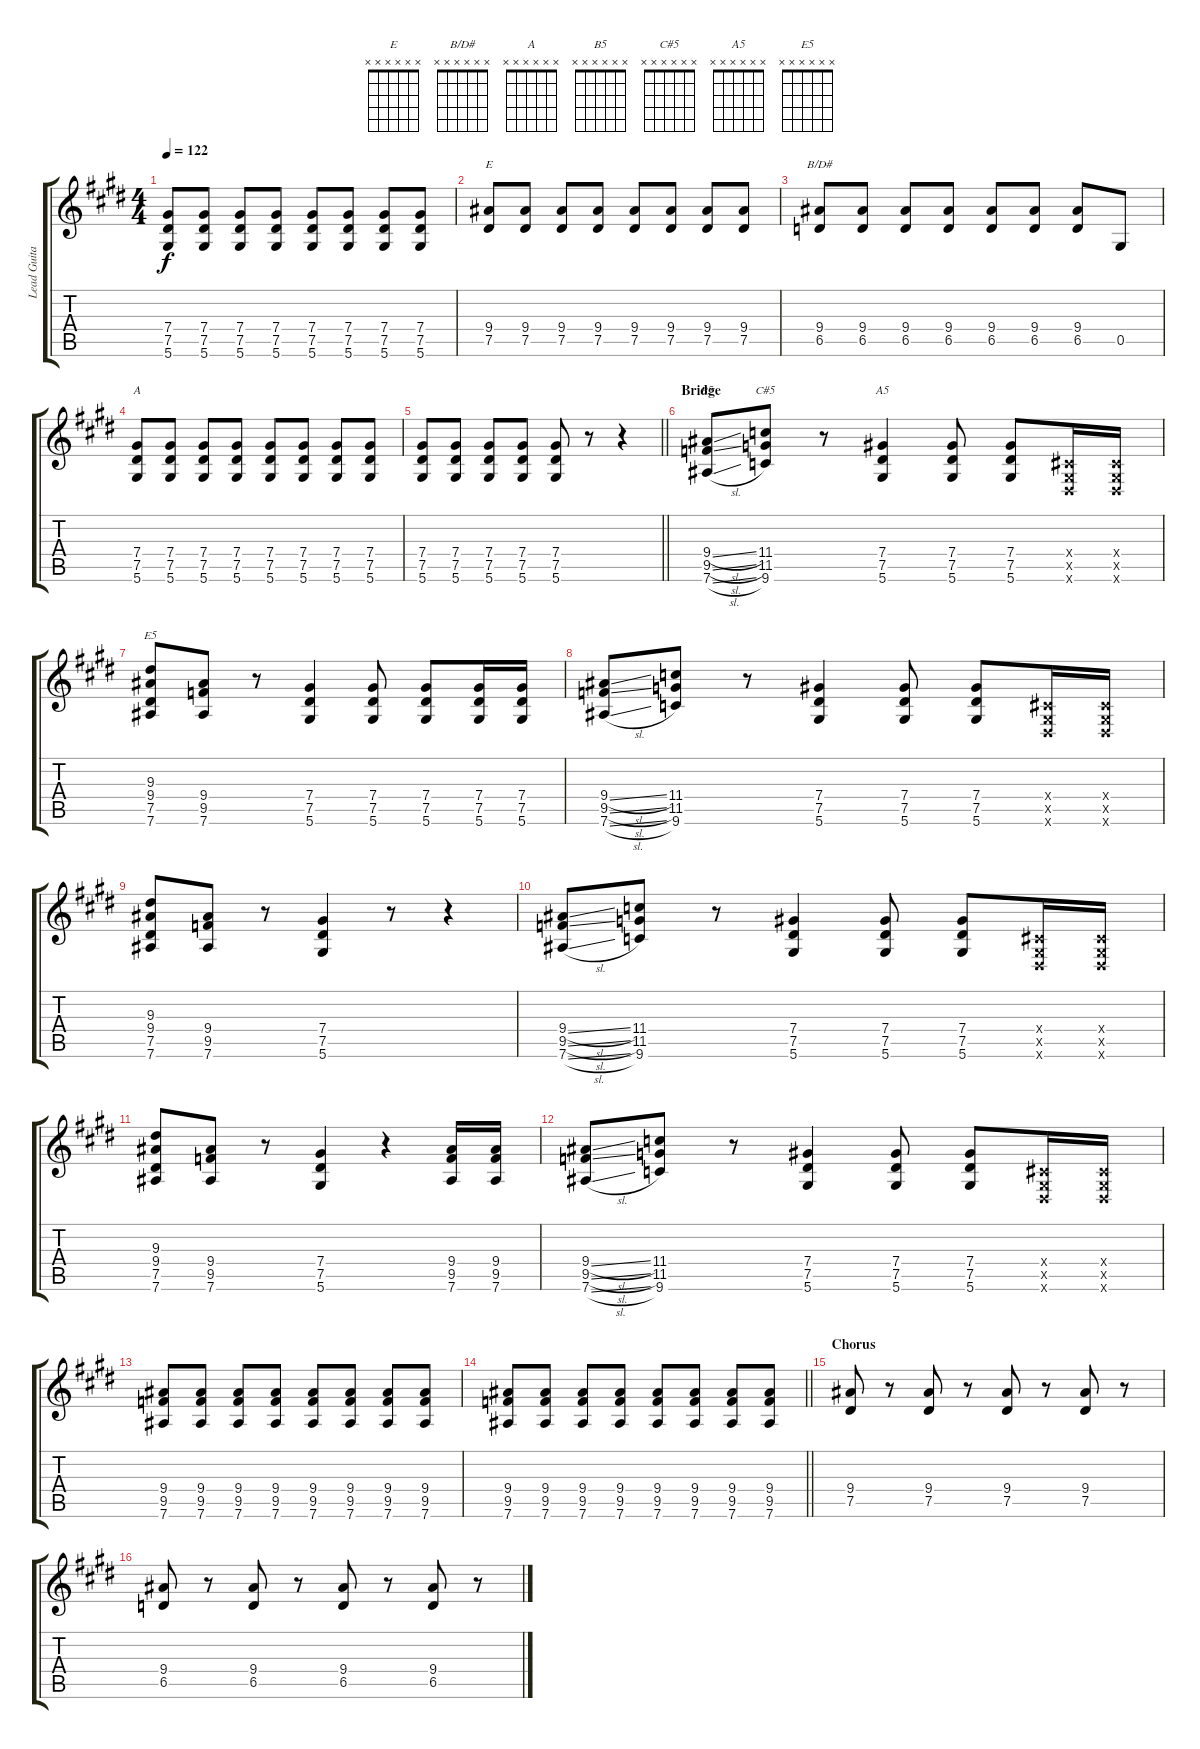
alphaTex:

\track ("Lead Guitar" "Lead Guita") {instrument electricguitarclean}
\staff {score tabs}
\tuning (Eb4 Bb3 Gb3 Db3 Ab2 Eb2) {hide}
\chord ("E" x x x x x x)
\chord ("B/D#" x x x x x x)
\chord ("A" x x x x x x)
\chord ("B5" x x x x x x)
\chord ("C#5" x x x x x x)
\chord ("A5" x x x x x x)
\chord ("E5" x x x x x x)
\ts (4 4)
\tempo 122
\clef g2
\ks e
(7.4 7.5 5.6).8{dy f} (7.4 7.5 5.6).8 (7.4 7.5 5.6).8 (7.4 7.5 5.6).8 (7.4 7.5 5.6).8 (7.4 7.5 5.6).8 (7.4 7.5 5.6).8 (7.4 7.5 5.6).8 |
(9.4 7.5).8{ch "E"} (9.4 7.5).8 (9.4 7.5).8 (9.4 7.5).8 (9.4 7.5).8 (9.4 7.5).8 (9.4 7.5).8 (9.4 7.5).8 |
(9.4 6.5).8{ch "B/D#"} (9.4 6.5).8 (9.4 6.5).8 (9.4 6.5).8 (9.4 6.5).8 (9.4 6.5).8 (9.4 6.5).8 0.5.8 |
(7.4 7.5 5.6).8{ch "A"} (7.4 7.5 5.6).8 (7.4 7.5 5.6).8 (7.4 7.5 5.6).8 (7.4 7.5 5.6).8 (7.4 7.5 5.6).8 (7.4 7.5 5.6).8 (7.4 7.5 5.6).8 |
\barLineRight lightlight
(7.4 7.5 5.6).8 (7.4 7.5 5.6).8 (7.4 7.5 5.6).8 (7.4 7.5 5.6).8 (7.4 7.5 5.6).8 r.8 r.4 |
\section ("" "Bridge")
(9.4{sl} 9.5{sl} 7.6{sl}).8{ch "B5"} (11.4 11.5 9.6).8{ch "C#5"} r.8 (7.4 7.5 5.6).4{ch "A5"} (7.4 7.5 5.6).8 (7.4 7.5 5.6).8 (0.4{x} 0.5{x} 0.6{x}).16 (0.4{x} 0.5{x} 0.6{x}).16 |
(9.3 9.4 7.5 7.6).8{ch "E5"} (9.4 9.5 7.6).8 r.8 (7.4 7.5 5.6).4 (7.4 7.5 5.6).8 (7.4 7.5 5.6).8 (7.4 7.5 5.6).16 (7.4 7.5 5.6).16 |
(9.4{sl} 9.5{sl} 7.6{sl}).8 (11.4 11.5 9.6).8 r.8 (7.4 7.5 5.6).4 (7.4 7.5 5.6).8 (7.4 7.5 5.6).8 (0.4{x} 0.5{x} 0.6{x}).16 (0.4{x} 0.5{x} 0.6{x}).16 |
(9.3 9.4 7.5 7.6).8 (9.4 9.5 7.6).8 r.8 (7.4 7.5 5.6).4 r.8 r.4 |
(9.4{sl} 9.5{sl} 7.6{sl}).8 (11.4 11.5 9.6).8 r.8 (7.4 7.5 5.6).4 (7.4 7.5 5.6).8 (7.4 7.5 5.6).8 (0.4{x} 0.5{x} 0.6{x}).16 (0.4{x} 0.5{x} 0.6{x}).16 |
(9.3 9.4 7.5 7.6).8 (9.4 9.5 7.6).8 r.8 (7.4 7.5 5.6).4 r.4 (9.4 9.5 7.6).16 (9.4 9.5 7.6).16 |
(9.4{sl} 9.5{sl} 7.6{sl}).8 (11.4 11.5 9.6).8 r.8 (7.4 7.5 5.6).4 (7.4 7.5 5.6).8 (7.4 7.5 5.6).8 (0.4{x} 0.5{x} 0.6{x}).16 (0.4{x} 0.5{x} 0.6{x}).16 |
(9.4 9.5 7.6).8 (9.4 9.5 7.6).8 (9.4 9.5 7.6).8 (9.4 9.5 7.6).8 (9.4 9.5 7.6).8 (9.4 9.5 7.6).8 (9.4 9.5 7.6).8 (9.4 9.5 7.6).8 |
\barLineRight lightlight
(9.4 9.5 7.6).8 (9.4 9.5 7.6).8 (9.4 9.5 7.6).8 (9.4 9.5 7.6).8 (9.4 9.5 7.6).8 (9.4 9.5 7.6).8 (9.4 9.5 7.6).8 (9.4 9.5 7.6).8 |
\section ("" "Chorus")
(9.4 7.5).8 r.8 (9.4 7.5).8 r.8 (9.4 7.5).8 r.8 (9.4 7.5).8 r.8 |
(9.4 6.5).8 r.8 (9.4 6.5).8 r.8 (9.4 6.5).8 r.8 (9.4 6.5).8 r.8
